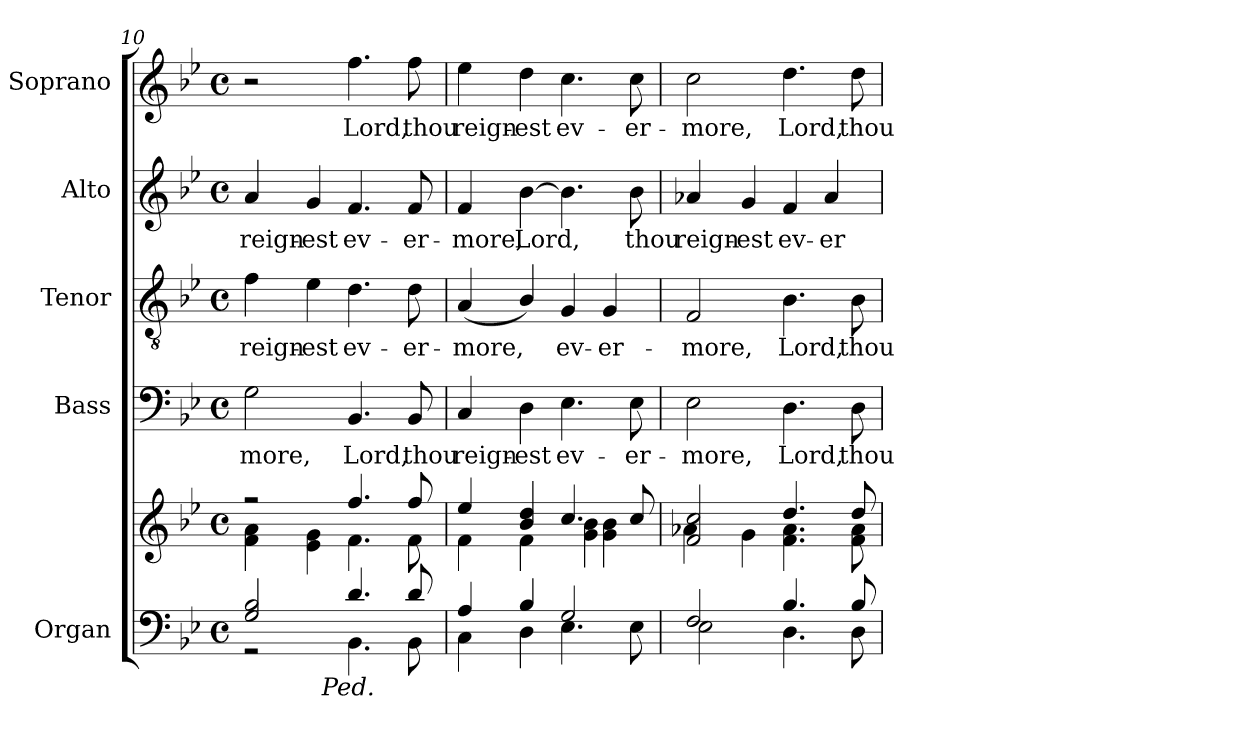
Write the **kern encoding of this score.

**kern	**kern	**kern	**text	**kern	**text	**kern	**text	**kern	**text
*part5	*part5	*part4	*part4	*part3	*part3	*part2	*part2	*part1	*part1
*staff6	*staff5	*staff4	*staff4	*staff3	*staff3	*staff2	*staff2	*staff1	*staff1
*I"Organ	*	*I"Bass	*	*I"Tenor	*	*I"Alto	*	*I"Soprano	*
*I'Org.	*	*I'B.	*	*I'T.	*	*I'A.	*	*I'S.	*
*clefF4	*clefG2	*clefF4	*	*clefGv2	*	*clefG2	*	*clefG2	*
*	*	*	*	*ITrd7c12	*	*	*	*	*
*k[b-e-]	*k[b-e-]	*k[b-e-]	*	*k[b-e-]	*	*k[b-e-]	*	*k[b-e-]	*
*B-:	*B-:	*B-:	*	*B-:	*	*B-:	*	*B-:	*
*M4/4	*M4/4	*M4/4	*	*M4/4	*	*M4/4	*	*M4/4	*
*met(c)	*met(c)	*met(c)	*	*met(c)	*	*met(c)	*	*met(c)	*
=10	=10	=10	=10	=10	=10	=10	=10	=10	=10
*^	*^	*	*	*	*	*	*	*	*
!	!	!	!	!	!LO:LY:b:color=#000000	!	!	!	!	!	!
!	!	!	!	!	!	!	!LO:LY:b:color=#000000	!	!	!	!
!	!	!	!	!	!	!	!	!	!LO:LY:b:color=#000000	!	!
2Gi/ 2B-i	2r	2r	4fi\ 4ai	2Gi\	-more,	4Fi\	reign-	4ai/	reign-	2r	.
!	!	!	!	!	!	!	!LO:LY:b:color=#000000	!	!	!	!
!	!	!	!	!	!	!	!	!	!LO:LY:b:color=#000000	!	!
.	.	.	4e-i\ 4gi	.	.	4E-i\	-est	4gi/	-est	.	.
!	!	!	!	!	!LO:LY:b:color=#000000	!	!	!	!	!	!
!	!	!	!	!	!	!	!LO:LY:b:color=#000000	!	!	!	!
!	!	!	!	!	!	!	!	!	!LO:LY:b:color=#000000	!	!
!LO:TX:b:i:cj:t=Ped.	!	!	!	!	!	!	!	!	!	!	!
!	!	!	!	!	!	!	!	!	!	!	!LO:LY:b:color=#000000
4.di/	4.BB-i\	4.ffi/	4.fi\	4.BB-i/	Lord,	4.Di\	ev-	4.fi/	ev-	4.ffi\	Lord,
!	!	!	!	!	!LO:LY:b:color=#000000	!	!	!	!	!	!
!	!	!	!	!	!	!	!LO:LY:b:color=#000000	!	!	!	!
!	!	!	!	!	!	!	!	!	!LO:LY:b:color=#000000	!	!
!	!	!	!	!	!	!	!	!	!	!	!LO:LY:b:color=#000000
8di/	8BB-i\	8ffi/	8fi\	8BB-i/	thou	8Di\	-er-	8fi/	-er-	8ffi\	thou
=11	=11	=11	=11	=11	=11	=11	=11	=11	=11	=11	=11
!	!	!	!	!	!LO:LY:b:color=#000000	!	!	!	!	!	!
!	!	!	!	!	!	!	!LO:LY:b:color=#000000	!	!	!	!
!	!	!	!	!	!	!	!	!	!LO:LY:b:color=#000000	!	!
!	!	!	!	!	!	!	!	!	!	!	!LO:LY:b:color=#000000
4Ai/	4Ci\	4ee-i/	4fi\	4Ci/	reign-	(4AAi/	-more,	4fi/	-more,	4ee-i\	reign-
!	!	!	!	!	!LO:LY:b:color=#000000	!	!	!	!	!	!
!	!	!	!	!	!	!	!	!	!LO:LY:b:color=#000000	!	!
!	!	!	!	!	!	!	!	!	!	!	!LO:LY:b:color=#000000
4B-i/	4Di\	4b-i/ 4ddi	4fi\	4Di\	-est	4BB-i/)	.	[4b-i\	Lord,	4ddi\	-est
!	!	!	!	!	!LO:LY:b:color=#000000	!	!	!	!	!	!
!	!	!	!	!	!	!	!LO:LY:b:color=#000000	!	!	!	!
!	!	!	!	!	!	!	!	!	!	!	!LO:LY:b:color=#000000
2Gi/	4.E-i\	4.cci/	4gi\ 4b-i	4.E-i\	ev-	4GGi/	ev-	4.b-i\]	.	4.cci\	ev-
!	!	!	!	!	!	!	!LO:LY:b:color=#000000	!	!	!	!
.	.	.	4gi\ 4b-i	.	.	4GGi/	-er-	.	.	.	.
!	!	!	!	!	!LO:LY:b:color=#000000	!	!	!	!	!	!
!	!	!	!	!	!	!	!	!	!LO:LY:b:color=#000000	!	!
!	!	!	!	!	!	!	!	!	!	!	!LO:LY:b:color=#000000
.	8E-i\	8cci/	.	8E-i\	-er-	.	.	8b-i\	thou	8cci\	-er-
!!LO:LB:g=z
=12	=12	=12	=12	=12	=12	=12	=12	=12	=12	=12	=12
!	!	!	!	!	!LO:LY:b:color=#000000	!	!	!	!	!	!
!	!	!	!	!	!	!	!LO:LY:b:color=#000000	!	!	!	!
!	!	!	!	!	!	!	!	!	!LO:LY:b:color=#000000	!	!
!	!	!	!	!	!	!	!	!	!	!	!LO:LY:b:color=#000000
2Fi/	2E-i\	2fi/ 2cci	4a-Xi\	2E-i\	-more,	2FFi/	-more,	4a-Xi/	reign-	2cci\	-more,
!	!	!	!	!	!	!	!	!	!LO:LY:b:color=#000000	!	!
.	.	.	4gi\	.	.	.	.	4gi/	-est	.	.
!	!	!	!	!	!LO:LY:b:color=#000000	!	!	!	!	!	!
!	!	!	!	!	!	!	!LO:LY:b:color=#000000	!	!	!	!
!	!	!	!	!	!	!	!	!	!LO:LY:b:color=#000000	!	!
!	!	!	!	!	!	!	!	!	!	!	!LO:LY:b:color=#000000
4.B-i/	4.Di\	4.ddi/	4.fi\ 4.a-i	4.Di\	Lord,	4.BB-i\	Lord,	4fi/	ev-	4.ddi\	Lord,
!	!	!	!	!	!	!	!	!	!LO:LY:b:color=#000000	!	!
.	.	.	.	.	.	.	.	4a-i/	-er-	.	.
!	!	!	!	!	!LO:LY:b:color=#000000	!	!	!	!	!	!
!	!	!	!	!	!	!	!LO:LY:b:color=#000000	!	!	!	!
!	!	!	!	!	!	!	!	!	!	!	!LO:LY:b:color=#000000
8B-i/	8Di\	8ddi/	8fi\ 8a-i	8Di\	thou	8BB-i\	thou	.	.	8ddi\	thou
*v	*v	*	*	*	*	*	*	*	*	*	*
*	*v	*v	*	*	*	*	*	*	*	*
=	=	=	=	=	=	=	=	=	=
*-	*-	*-	*-	*-	*-	*-	*-	*-	*-
